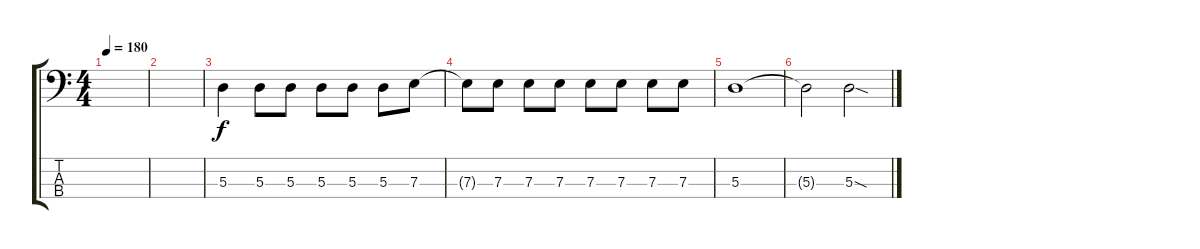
\track "" {instrument electricbassfinger}
\staff {score tabs}
\tuning (G2 D2 A1 E1) {hide}
\ts (4 4)
\tempo 180
\clef f4
\ks c
|
|
5.3.4 5.3.8 5.3.8 5.3.8 5.3.8 5.3.8 7.3.8 |
7.3{t}.8 7.3.8 7.3.8 7.3.8 7.3.8 7.3.8 7.3.8 7.3.8 |
5.3.1 |
5.3{t}.2 5.3{sod}.2
